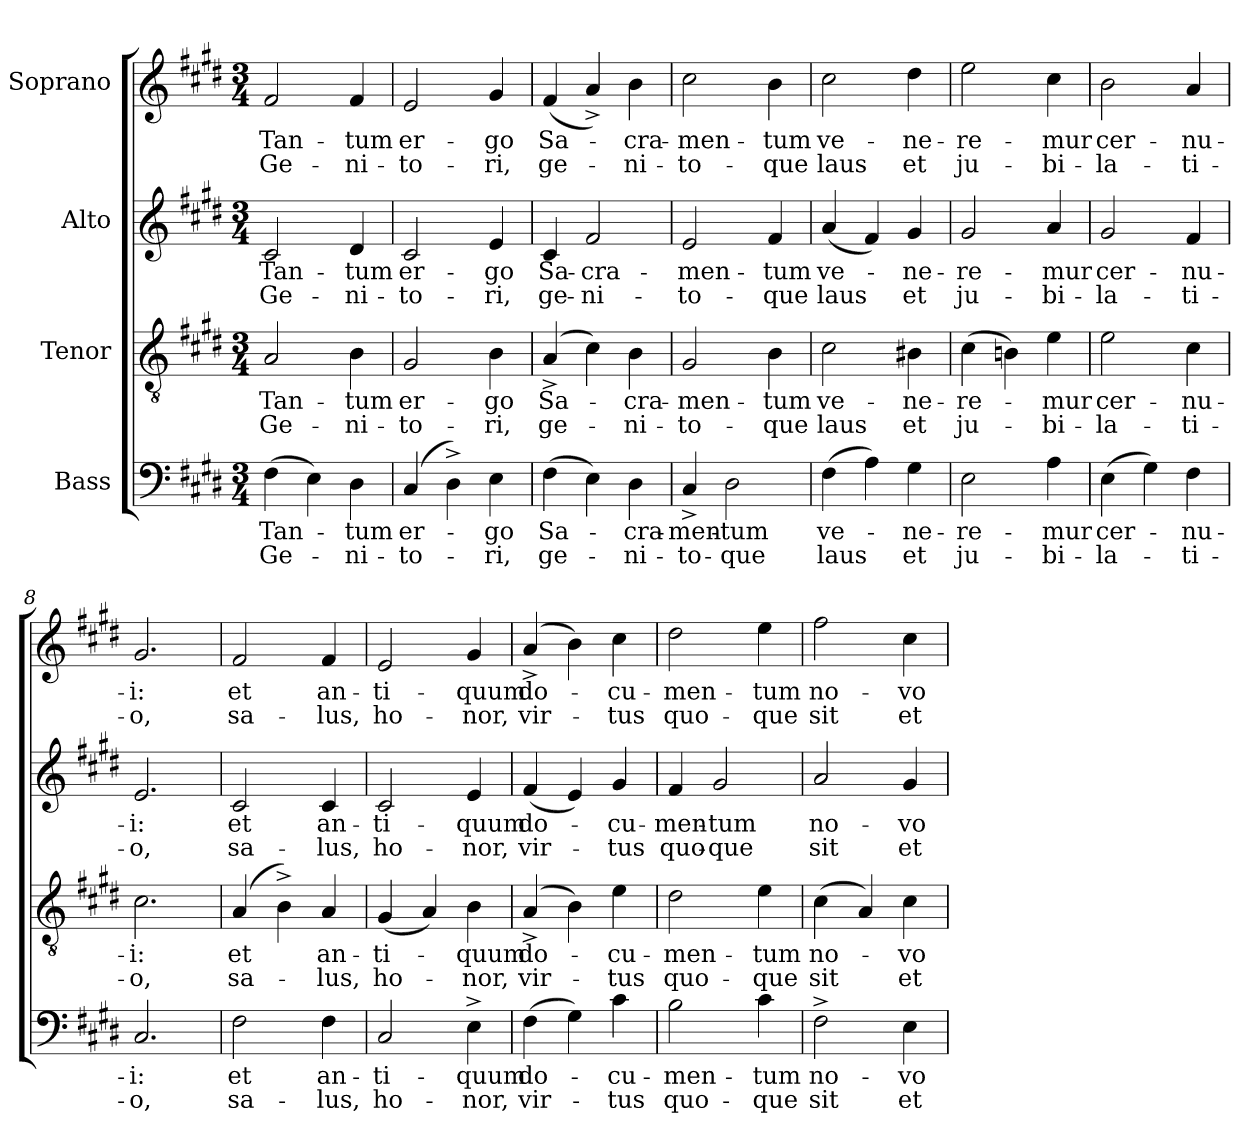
**kern	**text	**text	**kern	**text	**text	**kern	**text	**text	**kern	**text	**text
*part4	*part4	*part4	*part3	*part3	*part3	*part2	*part2	*part2	*part1	*part1	*part1
*staff4	*staff4	*staff4	*staff3	*staff3	*staff3	*staff2	*staff2	*staff2	*staff1	*staff1	*staff1
*I"Bass	*	*	*I"Tenor	*	*	*I"Alto	*	*	*I"Soprano	*	*
*clefF4	*	*	*clefGv2	*	*	*clefG2	*	*	*clefG2	*	*
*k[f#c#g#d#]	*	*	*k[f#c#g#d#]	*	*	*k[f#c#g#d#]	*	*	*k[f#c#g#d#]	*	*
*E:	*	*	*E:	*	*	*E:	*	*	*E:	*	*
*M3/4	*	*	*M3/4	*	*	*M3/4	*	*	*M3/4	*	*
=1	=1	=1	=1	=1	=1	=1	=1	=1	=1	=1	=1
!	!LO:LY:b	!LO:LY:b	!	!LO:LY:b	!LO:LY:b	!	!LO:LY:b	!LO:LY:b	!	!LO:LY:b	!LO:LY:b
(>4F#\	Tan-	Ge-	2A/	Tan-	Ge-	2c#/	Tan-	Ge-	2f#/	Tan-	Ge-
4E\)	.	.	.	.	.	.	.	.	.	.	.
!	!LO:LY:b	!LO:LY:b	!	!LO:LY:b	!LO:LY:b	!	!LO:LY:b	!LO:LY:b	!	!LO:LY:b	!LO:LY:b
4D#\	-tum	-ni-	4B\	-tum	-ni-	4d#/	-tum	-ni-	4f#/	-tum	-ni-
=2	=2	=2	=2	=2	=2	=2	=2	=2	=2	=2	=2
!	!LO:LY:b	!LO:LY:b	!	!LO:LY:b	!LO:LY:b	!	!LO:LY:b	!LO:LY:b	!	!LO:LY:b	!LO:LY:b
(4C#/	er-	-to-	2G#/	er-	-to-	2c#/	er-	-to-	2e/	er-	-to-
4D#^>\)	.	.	.	.	.	.	.	.	.	.	.
!	!LO:LY:b	!LO:LY:b	!	!LO:LY:b	!LO:LY:b	!	!LO:LY:b	!LO:LY:b	!	!LO:LY:b	!LO:LY:b
4E\	-go	-ri,	4B\	-go	-ri,	4e/	-go	-ri,	4g#/	-go	-ri,
=3	=3	=3	=3	=3	=3	=3	=3	=3	=3	=3	=3
!	!LO:LY:b	!LO:LY:b	!	!LO:LY:b	!LO:LY:b	!	!LO:LY:b	!LO:LY:b	!	!LO:LY:b	!LO:LY:b
(>4F#\	Sa-	ge-	(4A^</	Sa-	ge-	4c#/	Sa-	ge-	(<4f#/	Sa-	ge-
!	!	!	!	!	!	!	!LO:LY:b:rj	!LO:LY:b:rj	!	!	!
4E\)	.	.	4c#\)	.	.	2f#/	-cra-	-ni-	4a^</)	.	.
!	!LO:LY:b	!LO:LY:b	!	!LO:LY:b	!LO:LY:b	!	!	!	!	!LO:LY:b	!LO:LY:b
4D#\	-cra-	-ni-	4B\	-cra-	-ni-	.	.	.	4b\	-cra-	-ni-
=4	=4	=4	=4	=4	=4	=4	=4	=4	=4	=4	=4
!	!LO:LY:b	!LO:LY:b	!	!LO:LY:b	!LO:LY:b	!	!LO:LY:b	!LO:LY:b	!	!LO:LY:b	!LO:LY:b
4C#^</	-men-	-to-	2G#/	-men-	-to-	2e/	-men-	-to-	2cc#\	-men-	-to-
!	!LO:LY:b:rj	!LO:LY:b:rj	!	!	!	!	!	!	!	!	!
2D#\	-tum	-que	.	.	.	.	.	.	.	.	.
!	!	!	!	!LO:LY:b	!LO:LY:b	!	!LO:LY:b	!LO:LY:b	!	!LO:LY:b	!LO:LY:b
.	.	.	4B\	-tum	-que	4f#/	-tum	-que	4b\	-tum	-que
=5	=5	=5	=5	=5	=5	=5	=5	=5	=5	=5	=5
!	!LO:LY:b	!LO:LY:b	!	!LO:LY:b	!LO:LY:b	!	!LO:LY:b	!LO:LY:b	!	!LO:LY:b	!LO:LY:b
(>4F#\	ve-	laus	2c#\	ve-	laus	(<4a/	ve-	laus	2cc#\	ve-	laus
4A\)	.	.	.	.	.	4f#/)	.	.	.	.	.
!	!LO:LY:b	!LO:LY:b	!	!LO:LY:b	!LO:LY:b	!	!LO:LY:b	!LO:LY:b	!	!LO:LY:b	!LO:LY:b
4G#\	-ne-	et	4B#X\	-ne-	et	4g#/	-ne-	et	4dd#\	-ne-	et
=6	=6	=6	=6	=6	=6	=6	=6	=6	=6	=6	=6
!	!LO:LY:b	!LO:LY:b	!	!LO:LY:b	!LO:LY:b	!	!LO:LY:b	!LO:LY:b	!	!LO:LY:b	!LO:LY:b
2E\	-re-	ju-	(>4c#\	-re-	ju-	2g#/	-re-	ju-	2ee\	-re-	ju-
.	.	.	4Bn\)	.	.	.	.	.	.	.	.
!	!LO:LY:b	!LO:LY:b	!	!LO:LY:b	!LO:LY:b	!	!LO:LY:b	!LO:LY:b	!	!LO:LY:b	!LO:LY:b
4A\	-mur	-bi-	4e\	-mur	-bi-	4a/	-mur	-bi-	4cc#\	-mur	-bi-
=7	=7	=7	=7	=7	=7	=7	=7	=7	=7	=7	=7
!	!LO:LY:b	!LO:LY:b	!	!LO:LY:b	!LO:LY:b	!	!LO:LY:b	!LO:LY:b	!	!LO:LY:b	!LO:LY:b
(>4E\	cer-	-la-	2e\	cer-	-la-	2g#/	cer-	-la-	2b\	cer-	-la-
4G#\)	.	.	.	.	.	.	.	.	.	.	.
!	!LO:LY:b	!LO:LY:b	!	!LO:LY:b	!LO:LY:b	!	!LO:LY:b	!LO:LY:b	!	!LO:LY:b	!LO:LY:b
4F#\	-nu-	-ti-	4c#\	-nu-	-ti-	4f#/	-nu-	-ti-	4a/	-nu-	-ti-
=8	=8	=8	=8	=8	=8	=8	=8	=8	=8	=8	=8
!	!LO:LY:b:rj	!LO:LY:b:rj	!	!LO:LY:b:rj	!LO:LY:b:rj	!	!LO:LY:b:rj	!LO:LY:b:rj	!	!LO:LY:b:rj	!LO:LY:b:rj
2.C#/	-i:	-o,	2.c#\	-i:	-o,	2.e/	-i:	-o,	2.g#/	-i:	-o,
!!LO:LB:g=z
=9	=9	=9	=9	=9	=9	=9	=9	=9	=9	=9	=9
!	!LO:LY:b	!LO:LY:b	!	!LO:LY:b	!LO:LY:b	!	!LO:LY:b	!LO:LY:b	!	!LO:LY:b	!LO:LY:b
2F#\	et	sa-	(4A/	et	sa-	2c#/	et	sa-	2f#/	et	sa-
.	.	.	4B^>\)	.	.	.	.	.	.	.	.
!	!LO:LY:b	!LO:LY:b	!	!LO:LY:b	!LO:LY:b	!	!LO:LY:b	!LO:LY:b	!	!LO:LY:b	!LO:LY:b
4F#\	an-	-lus,	4A/	an-	-lus,	4c#/	an-	-lus,	4f#/	an-	-lus,
=10	=10	=10	=10	=10	=10	=10	=10	=10	=10	=10	=10
!	!LO:LY:b	!LO:LY:b	!	!LO:LY:b	!LO:LY:b	!	!LO:LY:b	!LO:LY:b	!	!LO:LY:b	!LO:LY:b
2C#/	-ti-	ho-	(<4G#/	-ti-	ho-	2c#/	-ti-	ho-	2e/	-ti-	ho-
.	.	.	4A/)	.	.	.	.	.	.	.	.
!	!LO:LY:b	!LO:LY:b	!	!LO:LY:b	!LO:LY:b	!	!LO:LY:b	!LO:LY:b	!	!LO:LY:b	!LO:LY:b
4E^>\	-quum	-nor,	4B\	-quum	-nor,	4e/	-quum	-nor,	4g#/	-quum	-nor,
=11	=11	=11	=11	=11	=11	=11	=11	=11	=11	=11	=11
!	!LO:LY:b	!LO:LY:b	!	!LO:LY:b	!LO:LY:b	!	!LO:LY:b	!LO:LY:b	!	!LO:LY:b	!LO:LY:b
(>4F#\	do-	vir-	(4A^</	do-	vir-	(<4f#/	do-	vir-	(4a^</	do-	vir-
4G#\)	.	.	4B\)	.	.	4e/)	.	.	4b\)	.	.
!	!LO:LY:b	!LO:LY:b	!	!LO:LY:b	!LO:LY:b	!	!LO:LY:b	!LO:LY:b	!	!LO:LY:b	!LO:LY:b
4c#\	-cu-	-tus	4e\	-cu-	-tus	4g#/	-cu-	-tus	4cc#\	-cu-	-tus
=12	=12	=12	=12	=12	=12	=12	=12	=12	=12	=12	=12
!	!LO:LY:b	!LO:LY:b	!	!LO:LY:b	!LO:LY:b	!	!LO:LY:b	!LO:LY:b	!	!LO:LY:b	!LO:LY:b
2B\	-men-	quo-	2d#\	-men-	quo-	4f#/	-men-	quo-	2dd#\	-men-	quo-
!	!	!	!	!	!	!	!LO:LY:b:rj	!LO:LY:b:rj	!	!	!
.	.	.	.	.	.	2g#/	-tum	-que	.	.	.
!	!LO:LY:b	!LO:LY:b	!	!LO:LY:b	!LO:LY:b	!	!	!	!	!LO:LY:b	!LO:LY:b
4c#\	-tum	-que	4e\	-tum	-que	.	.	.	4ee\	-tum	-que
=13	=13	=13	=13	=13	=13	=13	=13	=13	=13	=13	=13
!	!LO:LY:b	!LO:LY:b	!	!LO:LY:b	!LO:LY:b	!	!LO:LY:b	!LO:LY:b	!	!LO:LY:b	!LO:LY:b
2F#^>\	no-	sit	(>4c#\	no-	sit	2a/	no-	sit	2ff#\	no-	sit
.	.	.	4A/)	.	.	.	.	.	.	.	.
!	!LO:LY:b	!LO:LY:b	!	!LO:LY:b	!LO:LY:b	!	!LO:LY:b	!LO:LY:b	!	!LO:LY:b	!LO:LY:b
4E\	-vo	et	4c#\	-vo	et	4g#/	-vo	et	4cc#\	-vo	et
=	=	=	=	=	=	=	=	=	=	=	=
*-	*-	*-	*-	*-	*-	*-	*-	*-	*-	*-	*-
